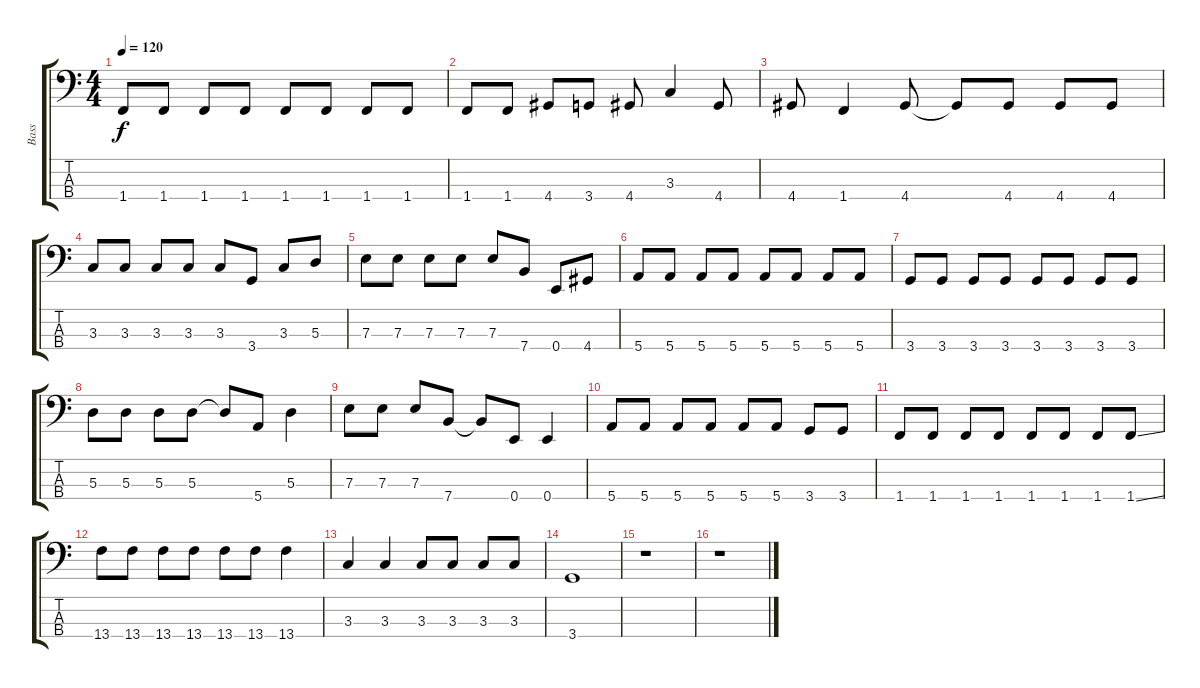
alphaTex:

\track ("Bass" "Bass") {instrument electricbasspick}
\staff {score tabs}
\tuning (G2 D2 A1 E1) {hide}
\ts (4 4)
\tempo 120
\clef f4
\ks c
1.4.8{dy f} 1.4.8 1.4.8 1.4.8 1.4.8 1.4.8 1.4.8 1.4.8 |
1.4.8 1.4.8 4.4.8 3.4.8 4.4.8 3.3.4 4.4.8 |
4.4.8 1.4.4 4.4.8 4.4{t}.8 4.4.8 4.4.8 4.4.8 |
3.3.8 3.3.8 3.3.8 3.3.8 3.3.8 3.4.8 3.3.8 5.3.8 |
7.3.8 7.3.8 7.3.8 7.3.8 7.3.8 7.4.8 0.4.8 4.4.8 |
5.4.8 5.4.8 5.4.8 5.4.8 5.4.8 5.4.8 5.4.8 5.4.8 |
3.4.8 3.4.8 3.4.8 3.4.8 3.4.8 3.4.8 3.4.8 3.4.8 |
5.3.8 5.3.8 5.3.8 5.3.8 5.3{t}.8 5.4.8 5.3.4 |
7.3.8 7.3.8 7.3.8 7.4.8 7.4{t}.8 0.4.8 0.4.4 |
5.4.8 5.4.8 5.4.8 5.4.8 5.4.8 5.4.8 3.4.8 3.4.8 |
1.4.8 1.4.8 1.4.8 1.4.8 1.4.8 1.4.8 1.4.8 1.4{ss}.8 |
13.4.8 13.4.8 13.4.8 13.4.8 13.4.8 13.4.8 13.4.4 |
3.3.4 3.3.4 3.3.8 3.3.8 3.3.8 3.3.8 |
3.4.1 |
r.1 |
r.1
